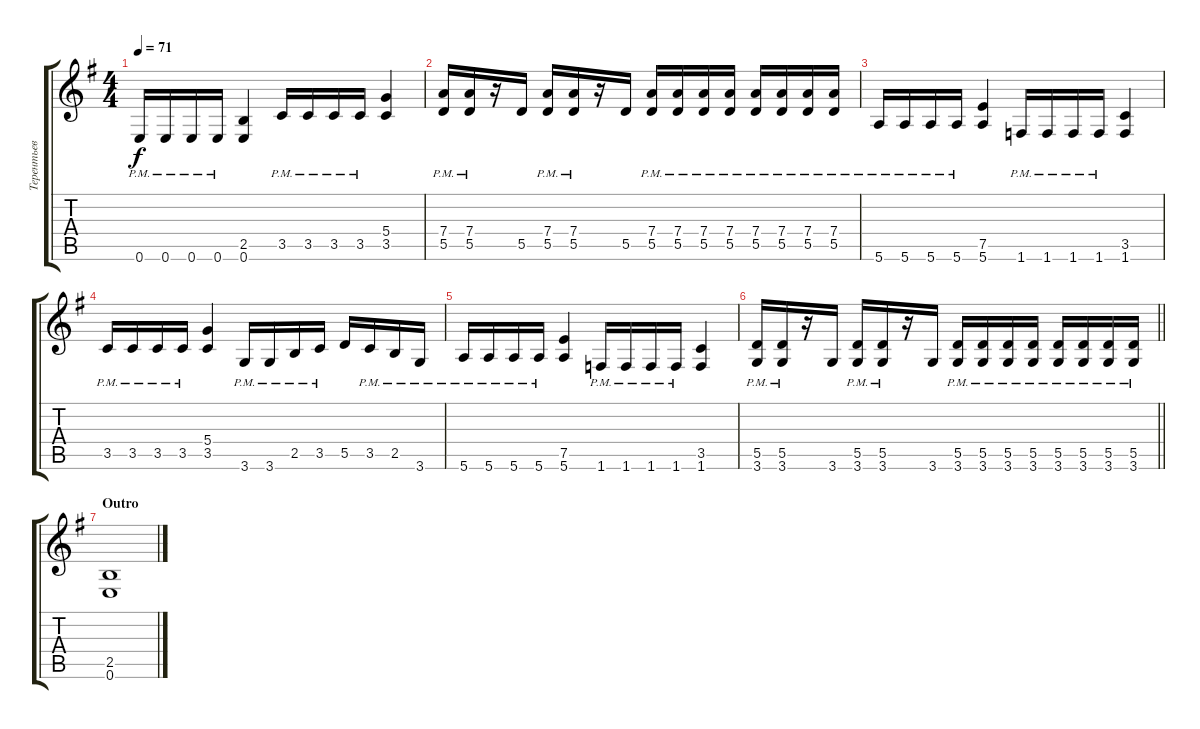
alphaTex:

\track ("Терентьев" "Терентьев") {instrument distortionguitar}
\staff {score tabs}
\tuning (E4 B3 G3 D3 A2 E2) {hide}
\ts (4 4)
\tempo 71
\clef g2
\ks eminor
0.6{pm}.16{dy f} 0.6{pm}.16 0.6{pm}.16 0.6{pm}.16 (2.5 0.6).4 3.5{pm}.16 3.5{pm}.16 3.5{pm}.16 3.5{pm}.16 (5.4 3.5).4 |
(7.4{pm} 5.5).16 (7.4{pm} 5.5).16 r.16 5.5.16 (7.4{pm} 5.5).16 (7.4{pm} 5.5).16 r.16 5.5.16 (7.4{pm} 5.5).16 (7.4{pm} 5.5).16 (7.4{pm} 5.5).16 (7.4{pm} 5.5).16 (7.4{pm} 5.5).16 (7.4{pm} 5.5).16 (7.4{pm} 5.5).16 (7.4{pm} 5.5).16 |
5.6{pm}.16 5.6{pm}.16 5.6{pm}.16 5.6{pm}.16 (7.5 5.6).4 1.6{pm}.16 1.6{pm}.16 1.6{pm}.16 1.6{pm}.16 (3.5 1.6).4 |
3.5{pm}.16 3.5{pm}.16 3.5{pm}.16 3.5{pm}.16 (5.4 3.5).4 3.6{pm}.16 3.6{pm}.16 2.5{pm}.16 3.5{pm}.16 5.5.16 3.5{pm}.16 2.5{pm}.16 3.6{pm}.16 |
5.6{pm}.16 5.6{pm}.16 5.6{pm}.16 5.6{pm}.16 (7.5 5.6).4 1.6{pm}.16 1.6{pm}.16 1.6{pm}.16 1.6{pm}.16 (3.5 1.6).4 |
\barLineRight lightlight
(5.5{pm} 3.6).16 (5.5{pm} 3.6).16 r.16 3.6.16 (5.5{pm} 3.6).16 (5.5{pm} 3.6).16 r.16 3.6.16 (5.5{pm} 3.6).16 (5.5{pm} 3.6).16 (5.5{pm} 3.6).16 (5.5{pm} 3.6).16 (5.5{pm} 3.6).16 (5.5{pm} 3.6).16 (5.5{pm} 3.6).16 (5.5{pm} 3.6).16 |
\section ("" "Outro")
(2.5 0.6).1{volume 5}
